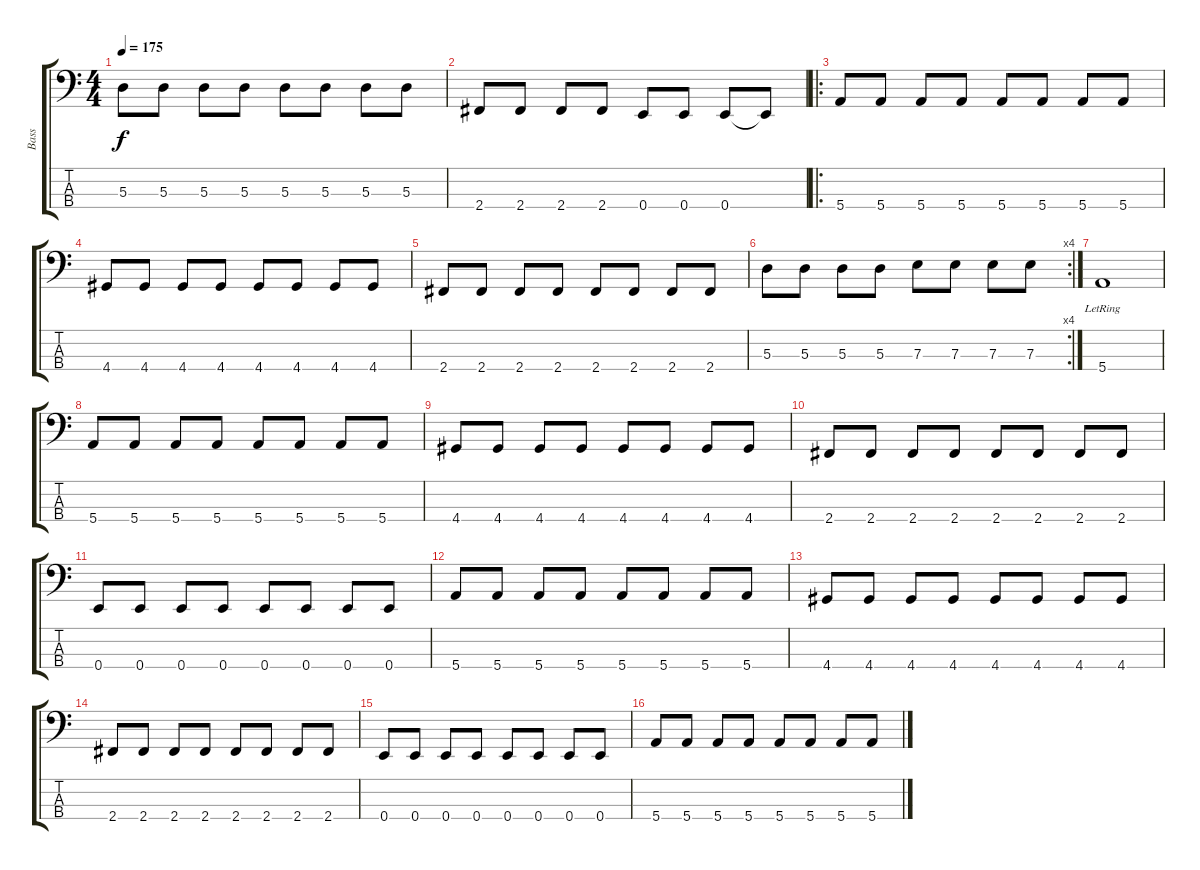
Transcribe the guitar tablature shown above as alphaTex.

\track ("Bass" "Bass") {instrument electricbasspick}
\staff {score tabs}
\tuning (G2 D2 A1 E1) {hide}
\ts (4 4)
\tempo 175
\clef f4
\ks c
5.3.8{dy f} 5.3.8 5.3.8 5.3.8 5.3.8 5.3.8 5.3.8 5.3.8 |
2.4.8 2.4.8 2.4.8 2.4.8 0.4.8 0.4.8 0.4.8 0.4{t}.8 |
\ro
5.4.8 5.4.8 5.4.8 5.4.8 5.4.8 5.4.8 5.4.8 5.4.8 |
4.4.8 4.4.8 4.4.8 4.4.8 4.4.8 4.4.8 4.4.8 4.4.8 |
2.4.8 2.4.8 2.4.8 2.4.8 2.4.8 2.4.8 2.4.8 2.4.8 |
\rc 4
5.3.8 5.3.8 5.3.8 5.3.8 7.3.8 7.3.8 7.3.8 7.3.8 |
5.4{lr}.1 |
5.4.8 5.4.8 5.4.8 5.4.8 5.4.8 5.4.8 5.4.8 5.4.8 |
4.4.8 4.4.8 4.4.8 4.4.8 4.4.8 4.4.8 4.4.8 4.4.8 |
2.4.8 2.4.8 2.4.8 2.4.8 2.4.8 2.4.8 2.4.8 2.4.8 |
0.4.8 0.4.8 0.4.8 0.4.8 0.4.8 0.4.8 0.4.8 0.4.8 |
5.4.8 5.4.8 5.4.8 5.4.8 5.4.8 5.4.8 5.4.8 5.4.8 |
4.4.8 4.4.8 4.4.8 4.4.8 4.4.8 4.4.8 4.4.8 4.4.8 |
2.4.8 2.4.8 2.4.8 2.4.8 2.4.8 2.4.8 2.4.8 2.4.8 |
0.4.8 0.4.8 0.4.8 0.4.8 0.4.8 0.4.8 0.4.8 0.4.8 |
5.4.8 5.4.8 5.4.8 5.4.8 5.4.8 5.4.8 5.4.8 5.4.8
